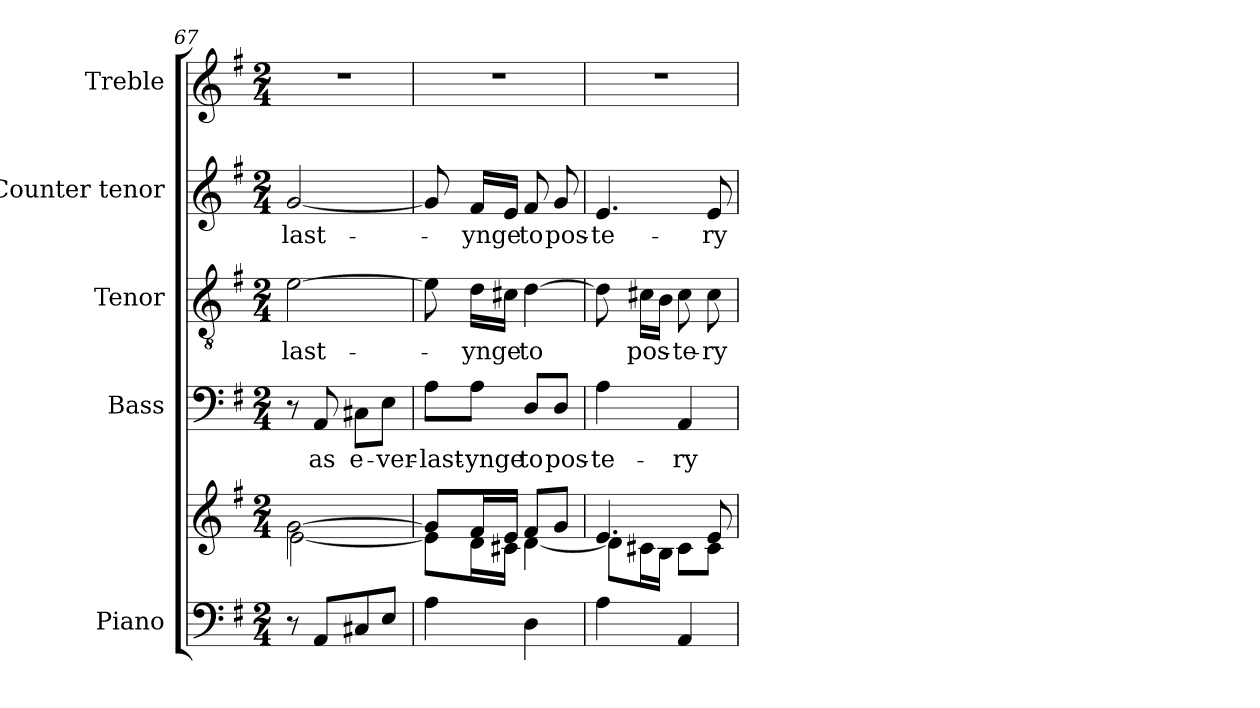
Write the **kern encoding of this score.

**kern	**kern	**kern	**text	**kern	**text	**kern	**text	**kern
*part5	*part5	*part4	*part4	*part3	*part3	*part2	*part2	*part1
*staff6	*staff5	*staff4	*staff4	*staff3	*staff3	*staff2	*staff2	*staff1
*I"Piano	*	*I"Bass	*	*I"Tenor	*	*I"Counter tenor	*	*I"Treble
*I'Pno.	*	*I'B.	*	*I'T.	*	*	*	*
!!LO:LB:g=z
*clefF4	*clefG2	*clefF4	*	*clefGv2	*	*clefG2	*	*clefG2
*	*	*	*	*ITrd7c12	*	*	*	*
*k[f#]	*k[f#]	*k[f#]	*	*k[f#]	*	*k[f#]	*	*k[f#]
*G:	*G:	*G:	*	*G:	*	*G:	*	*G:
*M2/4	*M2/4	*M2/4	*	*M2/4	*	*M2/4	*	*M2/4
=67	=67	=67	=67	=67	=67	=67	=67	=67
*	*^	*	*	*	*	*	*	*
!	!	!	!	!	!	!LO:LY:b:color=#000000	!	!	!
!	!	!	!	!	!	!	!	!LO:LY:b:color=#000000	!LO:N:vis=1
8r	[2gi\	[2ei\	8r	.	[2Ei\	-last-	[2gi/	-last-	2r
!	!	!	!	!LO:LY:b:color=#000000	!	!	!	!	!
8AAi/L	.	.	8AAi/	as	.	.	.	.	.
!	!	!	!	!LO:LY:b:color=#000000	!	!	!	!	!
8C#Xi/	.	.	8C#Xi\L	e-	.	.	.	.	.
!	!	!	!	!LO:LY:b:color=#000000	!	!	!	!	!
8Ei/J	.	.	8Ei\J	-ver-	.	.	.	.	.
=68	=68	=68	=68	=68	=68	=68	=68	=68	=68
!	!	!	!	!LO:LY:b:color=#000000	!	!	!	!	!LO:N:vis=1
4Ai\	8gi/L]	8ei\L]	8Ai\L	-last-	8Ei\]	.	8gi/]	.	2r
!	!	!	!	!LO:LY:b:color=#000000	!	!	!	!	!
!	!	!	!	!	!	!LO:LY:b:color=#000000	!	!	!
!	!	!	!	!	!	!	!	!LO:LY:b:color=#000000	!
.	16f#i/L	16di\L	8Ai\J	-ynge	16Di\LL	-ynge	16f#i/LL	-ynge	.
.	16ei/JJ	16c#Xi\JJ	.	.	16C#Xi\JJ	.	16ei/JJ	.	.
!	!	!	!	!LO:LY:b:color=#000000	!	!	!	!	!
!	!	!	!	!	!	!LO:LY:b:color=#000000	!	!	!
!	!	!	!	!	!	!	!	!LO:LY:b:color=#000000	!
4Di\	8f#i/L	[4di\	8Di/L	to	[4Di\	to	8f#i/	to	.
!	!	!	!	!LO:LY:b:color=#000000	!	!	!	!	!
!	!	!	!	!	!	!	!	!LO:LY:b:color=#000000	!
.	8gi/J	.	8Di/J	pos-	.	.	8gi/	pos-	.
=69	=69	=69	=69	=69	=69	=69	=69	=69	=69
!	!	!	!	!LO:LY:b:color=#000000	!	!	!	!	!
!	!	!	!	!	!	!	!	!LO:LY:b:color=#000000	!LO:N:vis=1
4Ai\	4.ei/	8di\L]	4Ai\	-te-	8Di\]	.	4.ei/	-te-	2r
!	!	!	!	!	!	!LO:LY:b:color=#000000	!	!	!
.	.	16c#Xi\L	.	.	16C#Xi\LL	pos-	.	.	.
.	.	16Bi\JJ	.	.	16BBi\JJ	.	.	.	.
!	!	!	!	!LO:LY:b:color=#000000	!	!	!	!	!
!	!	!	!	!	!	!LO:LY:b:color=#000000	!	!	!
4AAi/	.	8c#i\L	4AAi/	-ry-	8C#i\	-te-	.	.	.
!	!	!	!	!	!	!LO:LY:b:color=#000000	!	!	!
!	!	!	!	!	!	!	!	!LO:LY:b:color=#000000	!
.	8ei/	8c#i\J	.	.	8C#i\	-ry-	8ei/	-ry-	.
*	*v	*v	*	*	*	*	*	*	*
=	=	=	=	=	=	=	=	=
*-	*-	*-	*-	*-	*-	*-	*-	*-
